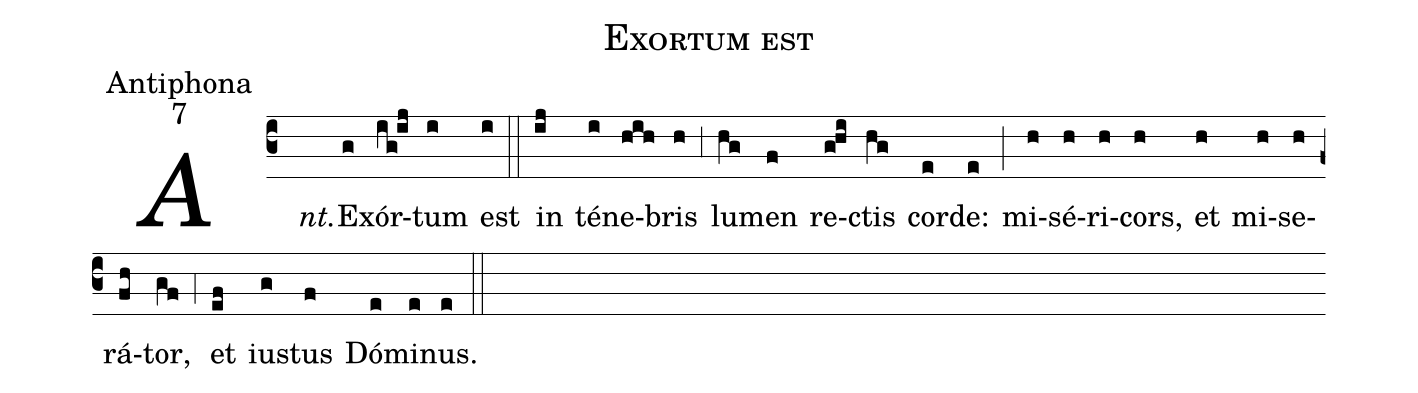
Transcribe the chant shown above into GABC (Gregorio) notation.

name:Exortum est;
office-part:Antiphona;
mode:7;
%%
(c3) <i>Ant.</i>() Ex(g)ór(ig!ij)tum(i) est(i) (::)
in(ij) té(i)ne(hih)bris(h) (,3) lu(hg)men(f) re(g!hi)ctis(hg) cor(e)de:(e) (;) mi(h)sé(h)ri(h)cors,(h) et(h) mi(h)se(h)rá(fh)tor,(gf) (,4) et(ef) iu(g)stus(f) Dó(e)mi(e)nus.(e) (::)
